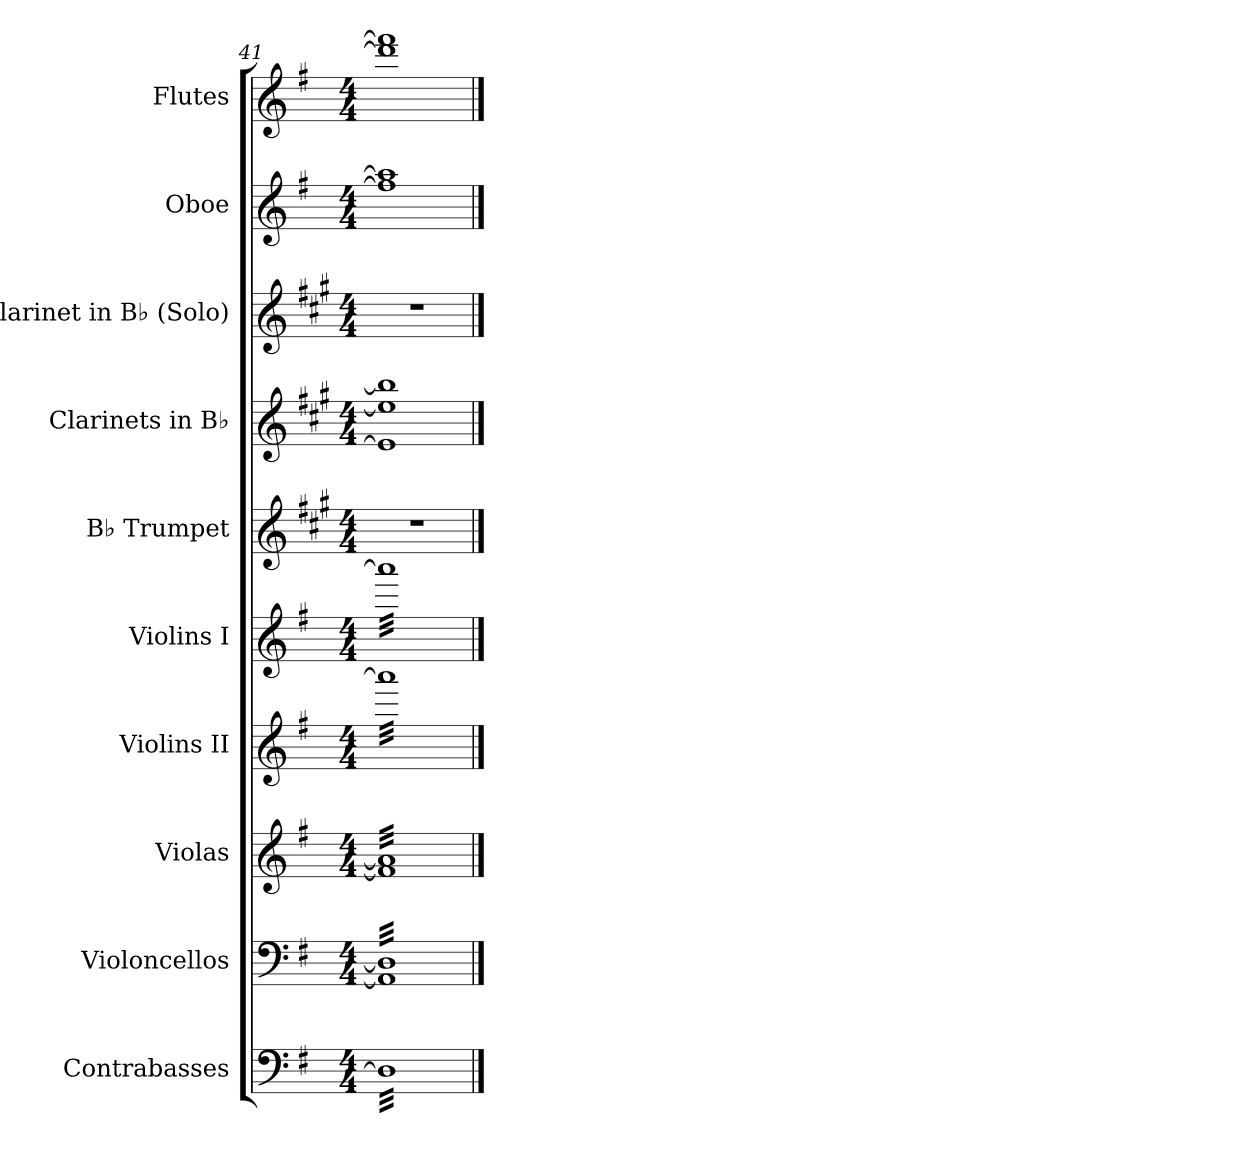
**kern	**kern	**kern	**kern	**kern	**kern	**kern	**kern	**kern	**kern
*part10	*part9	*part8	*part7	*part6	*part5	*part4	*part3	*part2	*part1
*staff10	*staff9	*staff8	*staff7	*staff6	*staff5	*staff4	*staff3	*staff2	*staff1
*I"Contrabasses	*I"Violoncellos	*I"Violas	*I"Violins II	*I"Violins I	*I"B♭ Trumpet	*I"Clarinets in B♭	*I"Clarinet in B♭ (Solo)	*I"Oboe	*I"Flutes
*I'Cb.	*I'Vc.	*I'Vla.	*I'Vln. II	*I'Vln. I	*I'B♭ Tpt.	*	*	*I'Ob.	*I'Fl.
*clefF4	*clefF4	*clefG2	*clefG2	*clefG2	*clefG2	*clefG2	*clefG2	*clefG2	*clefG2
*ITrd7c12	*	*	*	*	*ITrd1c2	*ITrd1c2	*ITrd1c2	*	*
*k[f#]	*k[f#]	*k[f#]	*k[f#]	*k[f#]	*k[f#]	*k[f#]	*k[f#]	*k[f#]	*k[f#]
*M4/4	*M4/4	*M4/4	*M4/4	*M4/4	*M4/4	*M4/4	*M4/4	*M4/4	*M4/4
=41	=41	=41	=41	=41	=41	=41	=41	=41	=41
*	*	*	*	*	*	*^	*	*	*
*tremolo	*	*	*	*	*	*	*	*	*	*
*	*tremolo	*	*	*	*	*	*	*	*	*
*	*	*tremolo	*	*	*	*	*	*	*	*
*	*	*	*tremolo	*	*	*	*	*	*	*
*	*	*	*	*tremolo	*	*	*	*	*	*
32DD]LLL	32AA] 32D]LLL	32f#] 32a]LLL	32aaa]LLL	32aaa]LLL	1r	1dd] 1aa]	1d]	1r	1ff#] 1aa]	1ddd] 1fff#]
32DD	32AA 32D	32f# 32a	32aaa	32aaa	.	.	.	.	.	.
32DD	32AA 32D	32f# 32a	32aaa	32aaa	.	.	.	.	.	.
32DD	32AA 32D	32f# 32a	32aaa	32aaa	.	.	.	.	.	.
32DD	32AA 32D	32f# 32a	32aaa	32aaa	.	.	.	.	.	.
32DD	32AA 32D	32f# 32a	32aaa	32aaa	.	.	.	.	.	.
32DD	32AA 32D	32f# 32a	32aaa	32aaa	.	.	.	.	.	.
32DD	32AA 32D	32f# 32a	32aaa	32aaa	.	.	.	.	.	.
32DD	32AA 32D	32f# 32a	32aaa	32aaa	.	.	.	.	.	.
32DD	32AA 32D	32f# 32a	32aaa	32aaa	.	.	.	.	.	.
32DD	32AA 32D	32f# 32a	32aaa	32aaa	.	.	.	.	.	.
32DD	32AA 32D	32f# 32a	32aaa	32aaa	.	.	.	.	.	.
32DD	32AA 32D	32f# 32a	32aaa	32aaa	.	.	.	.	.	.
32DD	32AA 32D	32f# 32a	32aaa	32aaa	.	.	.	.	.	.
32DD	32AA 32D	32f# 32a	32aaa	32aaa	.	.	.	.	.	.
32DD	32AA 32D	32f# 32a	32aaa	32aaa	.	.	.	.	.	.
32DD	32AA 32D	32f# 32a	32aaa	32aaa	.	.	.	.	.	.
32DD	32AA 32D	32f# 32a	32aaa	32aaa	.	.	.	.	.	.
32DD	32AA 32D	32f# 32a	32aaa	32aaa	.	.	.	.	.	.
32DD	32AA 32D	32f# 32a	32aaa	32aaa	.	.	.	.	.	.
32DD	32AA 32D	32f# 32a	32aaa	32aaa	.	.	.	.	.	.
32DD	32AA 32D	32f# 32a	32aaa	32aaa	.	.	.	.	.	.
32DD	32AA 32D	32f# 32a	32aaa	32aaa	.	.	.	.	.	.
32DD	32AA 32D	32f# 32a	32aaa	32aaa	.	.	.	.	.	.
32DD	32AA 32D	32f# 32a	32aaa	32aaa	.	.	.	.	.	.
32DD	32AA 32D	32f# 32a	32aaa	32aaa	.	.	.	.	.	.
32DD	32AA 32D	32f# 32a	32aaa	32aaa	.	.	.	.	.	.
32DD	32AA 32D	32f# 32a	32aaa	32aaa	.	.	.	.	.	.
32DD	32AA 32D	32f# 32a	32aaa	32aaa	.	.	.	.	.	.
32DD	32AA 32D	32f# 32a	32aaa	32aaa	.	.	.	.	.	.
32DD	32AA 32D	32f# 32a	32aaa	32aaa	.	.	.	.	.	.
32DDJJJ	32AA 32DJJJ	32f# 32aJJJ	32aaaJJJ	32aaaJJJ	.	.	.	.	.	.
*	*	*	*	*Xtremolo	*	*	*	*	*	*
*	*	*	*Xtremolo	*	*	*	*	*	*	*
*	*	*Xtremolo	*	*	*	*	*	*	*	*
*	*Xtremolo	*	*	*	*	*	*	*	*	*
*Xtremolo	*	*	*	*	*	*	*	*	*	*
*	*	*	*	*	*	*v	*v	*	*	*
==	==	==	==	==	==	==	==	==	==
*-	*-	*-	*-	*-	*-	*-	*-	*-	*-
